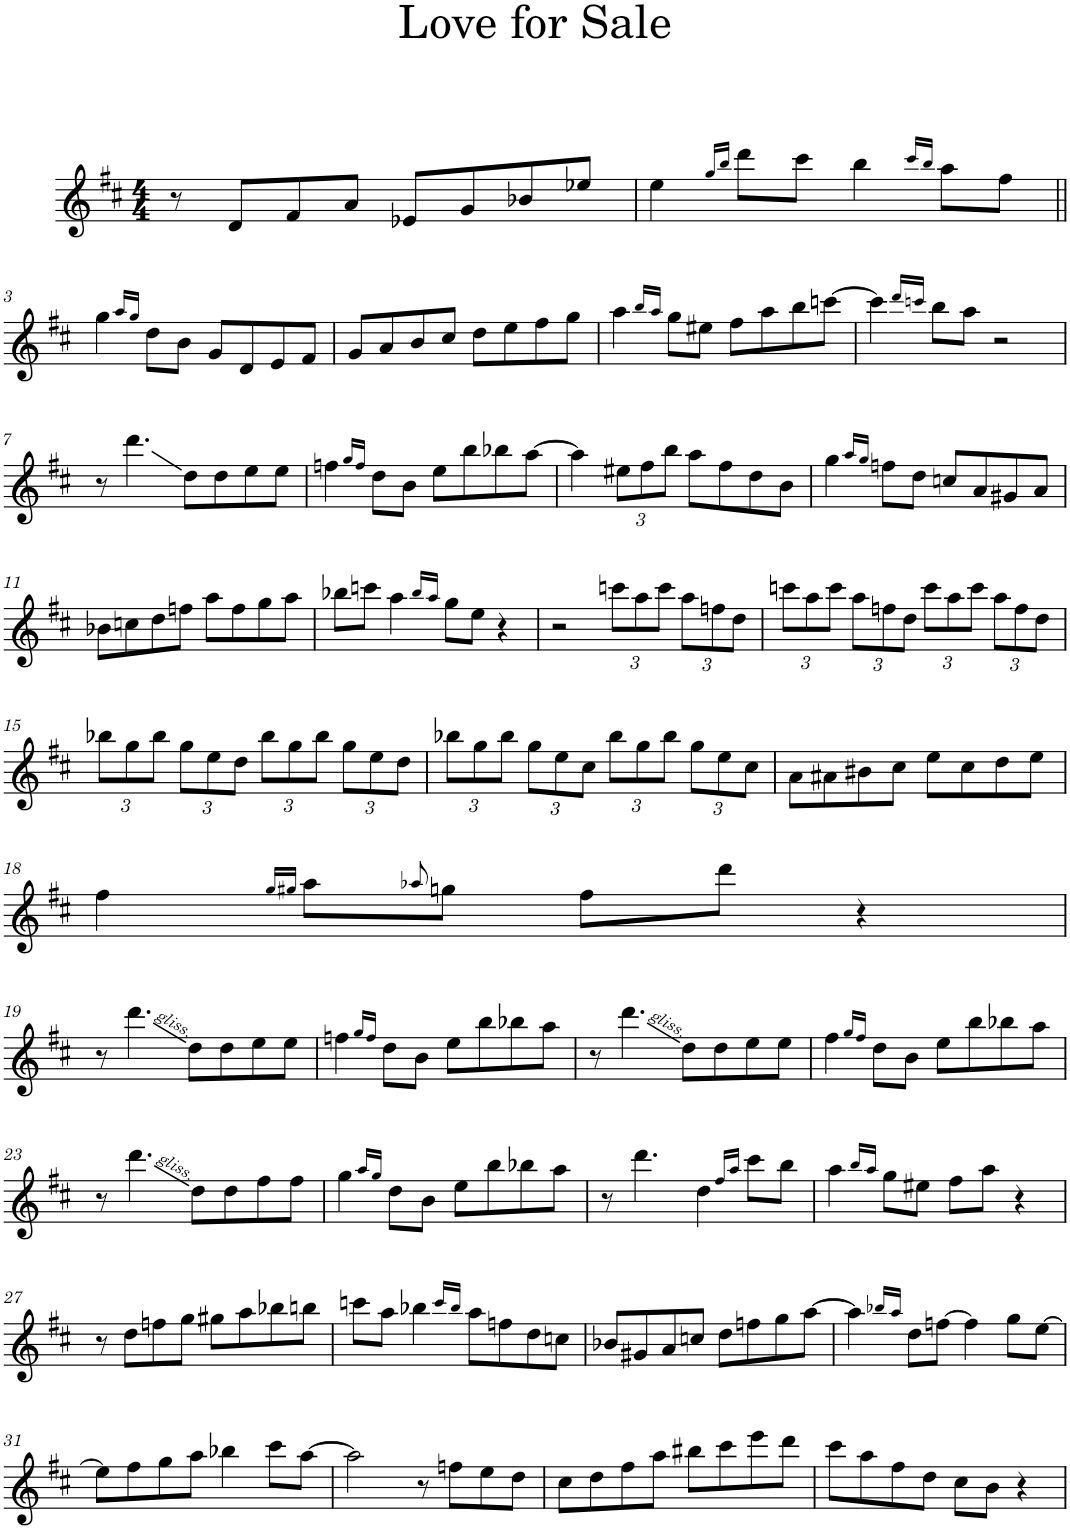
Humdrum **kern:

**kern
*part1
*staff1
*I"Baritone Saxophone
*I'Bar. Sax.
*clefG2
*Trd12c21
*k[f#c#]
*M4/4
=1
8r
8d/L
8f#/
8a/J
8e-X/L
8g/
8b-X/
8ee-X/J
=2
4ee\
16qgg/LL
16qbb/JJ
8ddd\L
8ccc#\J
4bb\
16qccc#/LL
16qbb/JJ
8aa\L
8ff#\J
!!LO:LB:g=z
=3||
4gg\
16qaa/LL
16qgg/JJ
8dd\L
8b\J
8g/L
8d/
8e/
8f#/J
=4
8g/L
8a/
8b/
8cc#/J
8dd\L
8ee\
8ff#\
8gg\J
=5
4aa\
16qbb/LL
16qaa/JJ
8gg\L
8ee#X\J
8ff#\L
8aa\
8bb\
[8cccn\J
=6
4ccc\]
16qddd/LL
16qcccn/JJ
8bb\L
8aa\J
2r
!!LO:LB:g=z
=7
8r
4.ddd\
8dd\L
8dd\
8ee\
8ee\J
=8
4ffn\
16qgg/LL
16qff/JJ
8dd\L
8b\J
8ee\L
8bb\
8bb-X\
[8aa\J
=9
4aa\]
*Xbrackettup
12ee#X\L
12ff#\
12bb\J
8aa\L
8ff#\
8dd\
8b\J
=10
4gg\
16qaa/LL
16qgg/JJ
8ffn\L
8dd\J
8ccn/L
8a/
8g#X/
8a/J
!!LO:LB:g=z
=11
8b-X\L
8ccn\
8dd\
8ffn\J
8aa\L
8ff\
8gg\
8aa\J
=12
8bb-X\L
8cccn\J
4aa\
16qbb-/LL
16qaa/JJ
8gg\L
8ee\J
4r
=13
2r
12cccn\L
12aa\
12ccc\J
12aa\L
12ffn\
12dd\J
=14
12cccn\L
12aa\
12ccc\J
12aa\L
12ffn\
12dd\J
12ccc\L
12aa\
12ccc\J
12aa\L
12ff\
12dd\J
!!LO:LB:g=z
=15
12bb-X\L
12gg\
12bb-\J
12gg\L
12ee\
12dd\J
12bb-\L
12gg\
12bb-\J
12gg\L
12ee\
12dd\J
=16
12bb-X\L
12gg\
12bb-\J
12gg\L
12ee\
12cc#\J
12bb-\L
12gg\
12bb-\J
12gg\L
12ee\
12cc#\J
=17
8a\L
8a#X\
8b#X\
8cc#\J
8ee\L
8cc#\
8dd\
8ee\J
!!LO:LB:g=z
=18
4ff#\
16qgg/LL
16qgg#X/JJ
8aa\L
8qaa-X/
8ggn\J
8ff#\L
8ddd\J
4r
!!LO:LB:g=z
=19
8r
4.ddd\
8dd\L
8dd\
8ee\
8ee\J
=20
4ffn\
16qgg/LL
16qff/JJ
8dd\L
8b\J
8ee\L
8bb\
8bb-X\
8aa\J
=21
8r
4.ddd\
8dd\L
8dd\
8ee\
8ee\J
=22
4ff#\
16qgg/LL
16qff#/JJ
8dd\L
8b\J
8ee\L
8bb\
8bb-X\
8aa\J
!!LO:LB:g=z
=23
8r
4.ddd\
8dd\L
8dd\
8ff#\
8ff#\J
=24
4gg\
16qaa/LL
16qgg/JJ
8dd\L
8b\J
8ee\L
8bb\
8bb-X\
8aa\J
=25
8r
4.ddd\
4dd\
16qff#/LL
16qaa/JJ
8ccc#\L
8bb\J
=26
4aa\
16qbb/LL
16qaa/JJ
8gg\L
8ee#X\J
8ff#\L
8aa\J
4r
!!LO:LB:g=z
=27
8r
8dd\L
8ffn\
8gg\J
8gg#X\L
8aa\
8bb-X\
8bbn\J
=28
8cccn\L
8aa\J
4bb-X\
16qccc/LL
16qbb-/JJ
8aa\L
8ffn\
8dd\
8ccn\J
=29
8b-X/L
8g#X/
8a/
8ccn/J
8dd\L
8ffn\
8gg\
[8aa\J
=30
4aa\]
16qbb-X/LL
16qaa/JJ
8dd\L
[8ffn\J
4ff\]
8gg\L
[8ee\J
!!LO:LB:g=z
=31
8ee\L]
8ff#\
8gg\
8aa\J
4bb-X\
8ccc#\L
[8aa\J
=32
2aa\]
8r
8ffn\L
8ee\
8dd\J
=33
8cc#\L
8dd\
8ff#\
8aa\J
8bb#X\L
8ccc#\
8eee\
8ddd\J
=34
8ccc#\L
8aa\
8ff#\
8dd\J
8cc#\L
8b\J
4r
=
*-
